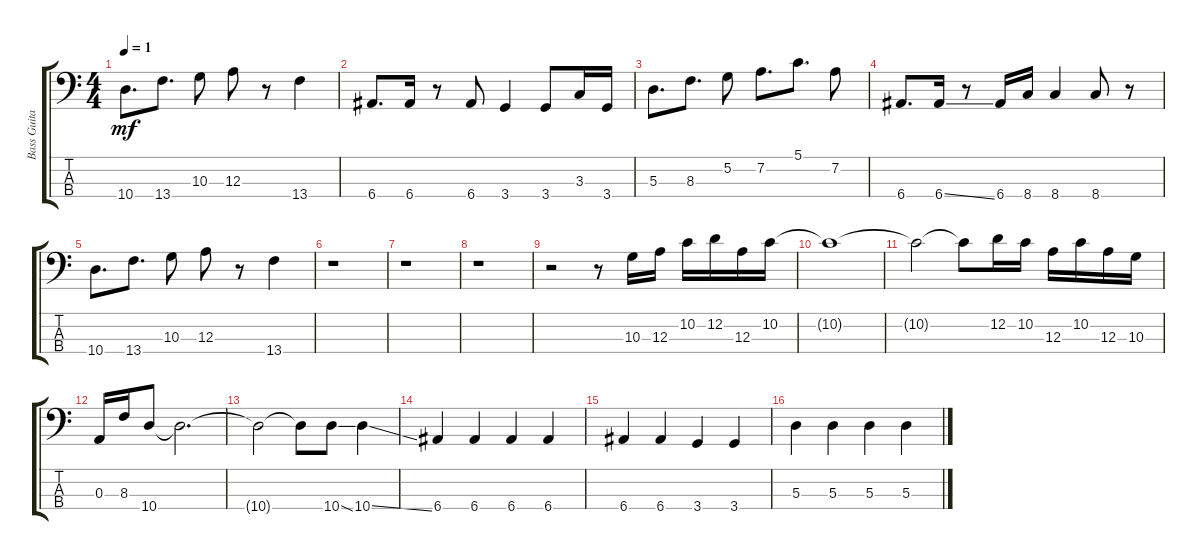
\track ("Bass Guitar" "Bass Guita") {instrument electricbassfinger}
\staff {score tabs}
\tuning (G2 D2 A1 E1) {hide}
\ts (4 4)
\tempo 1
\clef f4
\ks c
10.4.8{d dy mf} 13.4.8{d} 10.3.8 12.3.8 r.8 13.4.4 |
6.4.8{d} 6.4.16 r.8 6.4.8 3.4.4 3.4.8 3.3.16 3.4.16 |
5.3.8{d} 8.3.8{d} 5.2.8 7.2.8{d} 5.1.8{d} 7.2.8 |
6.4.8{d} 6.4{ss}.16 r.8 6.4.16 8.4.16 8.4.4 8.4.8 r.8 |
10.4.8{d} 13.4.8{d} 10.3.8 12.3.8 r.8 13.4.4 |
r.1 |
r.1 |
r.1 |
r.2 r.8 10.3.16 12.3.16 10.2.16 12.2.16 12.3.16 10.2.16 |
10.2{t}.1 |
10.2{t}.2 10.2{t}.8 12.2.16 10.2.16 12.3.16 10.2.16 12.3.16 10.3.16 |
0.3.16 8.3.16 10.4.8 10.4{t}.2{d} |
10.4{t}.2 10.4{t}.8 10.4{ss}.8 10.4{ss}.4 |
6.4.4 6.4.4 6.4.4 6.4.4 |
6.4.4 6.4.4 3.4.4 3.4.4 |
5.3.4 5.3.4 5.3.4 5.3.4
